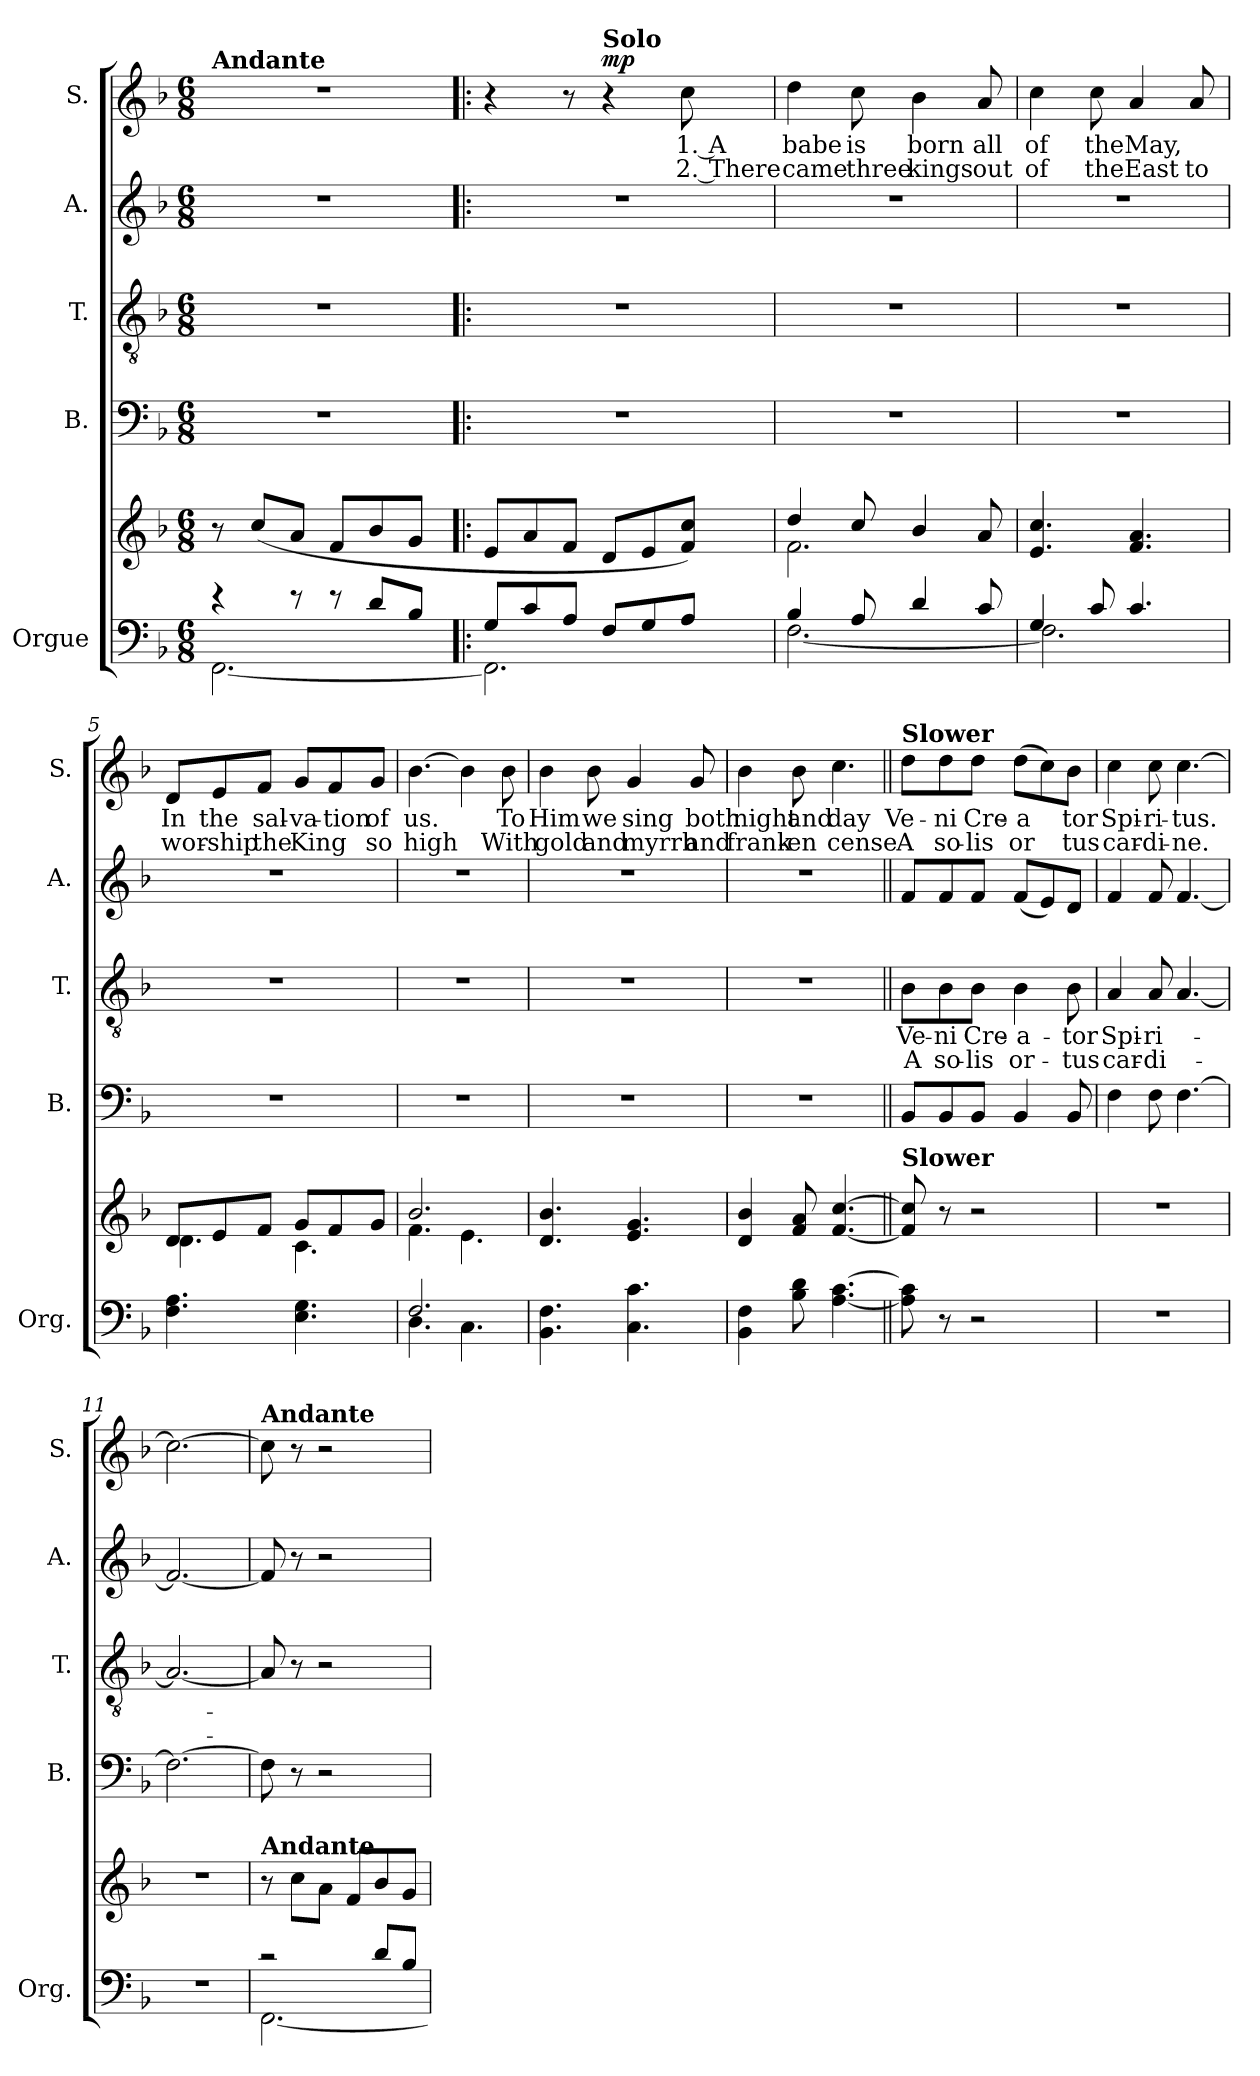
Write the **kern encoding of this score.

**kern	**kern	**kern	**kern	**text	**text	**kern	**kern	**text	**text	**dynam
*part5	*part5	*part4	*part3	*part3	*part3	*part2	*part1	*part1	*part1	*part1
*staff6	*staff5	*staff4	*staff3	*staff3	*staff3	*staff2	*staff1	*staff1	*staff1	*staff1
*I"Orgue	*	*I"B.	*I"T.	*	*	*I"A.	*I"S.	*	*	*
*I'Org.	*	*I'B.	*I'T.	*	*	*I'A.	*I'S.	*	*	*
*clefF4	*clefG2	*clefF4	*clefGv2	*	*	*clefG2	*clefG2	*	*	*
*k[b-]	*k[b-]	*k[b-]	*k[b-]	*	*	*k[b-]	*k[b-]	*	*	*
*M6/8	*M6/8	*M6/8	*M6/8	*	*	*M6/8	*M6/8	*	*	*
*MM90	*MM90	*MM90	*MM90	*	*	*MM90	*MM90	*	*	*
=1	=1	=1	=1	=1	=1	=1	=1	=1	=1	=1
*^	*	*	*	*	*	*	*	*	*	*
!	!	!	!	!	!	!	!	!LO:TX:a:B:t=Andante	!	!	!
4r	[2.FF\	8r	2.r	2.r	.	.	2.r	2.r	.	.	.
.	.	(8cc/L	.	.	.	.	.	.	.	.	.
8r	.	8a/J	.	.	.	.	.	.	.	.	.
8r	.	8f/L	.	.	.	.	.	.	.	.	.
8d/L	.	8b-/	.	.	.	.	.	.	.	.	.
8B-/J	.	8g/J	.	.	.	.	.	.	.	.	.
=2!|:	=2!|:	=2!|:	=2!|:	=2!|:	=2!|:	=2!|:	=2!|:	=2!|:	=2!|:	=2!|:	=2!|:
8G/L	2.FF\]	8e/L	2.r	2.r	.	.	2.r	4r	.	.	.
8c/	.	8a/	.	.	.	.	.	.	.	.	.
8A/J	.	8f/J	.	.	.	.	.	8r	.	.	.
!	!	!	!	!	!	!	!	!LO:TX:a:B:t=Solo	!	!	!
!	!	!	!	!	!	!	!	!	!	!	!LO:DY:a
8F/L	.	8d/L	.	.	.	.	.	4r	.	.	mp
8G/	.	8e/	.	.	.	.	.	.	.	.	.
!	!	!	!	!	!	!	!	!	!LO:LY:b	!LO:LY:b	!
8A/J	.	8f/ 8cc/J)	.	.	.	.	.	8cc\	1. A	2. There	.
=3	=3	=3	=3	=3	=3	=3	=3	=3	=3	=3	=3
*	*	*^	*	*	*	*	*	*	*	*	*
!	!	!	!	!	!	!	!	!	!	!LO:LY:b	!LO:LY:b	!
4B-/	[2.F\	4dd/	2.f\	2.r	2.r	.	.	2.r	4dd\	babe	came	.
!	!	!	!	!	!	!	!	!	!	!LO:LY:b	!LO:LY:b	!
8A/	.	8cc/	.	.	.	.	.	.	8cc\	is	three	.
!	!	!	!	!	!	!	!	!	!	!LO:LY:b	!LO:LY:b	!
4d/	.	4b-/	.	.	.	.	.	.	4b-\	born	kings	.
!	!	!	!	!	!	!	!	!	!	!LO:LY:b	!LO:LY:b	!
8c/	.	8a/	.	.	.	.	.	.	8a/	all	out	.
*	*	*v	*v	*	*	*	*	*	*	*	*	*
=4	=4	=4	=4	=4	=4	=4	=4	=4	=4	=4	=4
!	!	!	!	!	!	!	!	!	!LO:LY:b	!LO:LY:b	!
4G/	2.F\]	4.e/ 4.cc/	2.r	2.r	.	.	2.r	4cc\	of	of	.
!	!	!	!	!	!	!	!	!	!LO:LY:b	!LO:LY:b	!
8c/	.	.	.	.	.	.	.	8cc\	the	the	.
!	!	!	!	!	!	!	!	!	!LO:LY:b	!LO:LY:b	!
4.c/	.	4.f/ 4.a/	.	.	.	.	.	4a/	May,	East	.
!	!	!	!	!	!	!	!	!	!	!LO:LY:b	!
.	.	.	.	.	.	.	.	8a/	.	to	.
*v	*v	*	*	*	*	*	*	*	*	*	*
=5	=5	=5	=5	=5	=5	=5	=5	=5	=5	=5
*	*^	*	*	*	*	*	*	*	*	*
!	!	!	!	!	!	!	!	!	!LO:LY:b	!LO:LY:b	!
4.F\ 4.A\	8d/L	4.d\	2.r	2.r	.	.	2.r	8d/L	In	wor-	.
!	!	!	!	!	!	!	!	!	!LO:LY:b	!LO:LY:b	!
.	8e/	.	.	.	.	.	.	8e/	the	-ship	.
!	!	!	!	!	!	!	!	!	!LO:LY:b	!LO:LY:b	!
.	8f/J	.	.	.	.	.	.	8f/J	sal-	the	.
!	!	!	!	!	!	!	!	!	!LO:LY:b	!LO:LY:b	!
4.E\ 4.G\	8g/L	4.c\	.	.	.	.	.	8g/L	-va-	King	.
!	!	!	!	!	!	!	!	!	!LO:LY:b	!	!
.	8f/	.	.	.	.	.	.	8f/	-tion	.	.
!	!	!	!	!	!	!	!	!	!LO:LY:b	!LO:LY:b	!
.	8g/J	.	.	.	.	.	.	8g/J	of	so	.
=6	=6	=6	=6	=6	=6	=6	=6	=6	=6	=6	=6
*^	*	*	*	*	*	*	*	*	*	*	*
!	!	!	!	!	!	!	!	!	!	!LO:LY:b	!LO:LY:b	!
2.F/	4.D\	2.b-/	4.f\	2.r	2.r	.	.	2.r	[4.b-\	us.	high	.
.	4.C\	.	4.e\	.	.	.	.	.	4b-\]	.	.	.
!	!	!	!	!	!	!	!	!	!	!LO:LY:b	!LO:LY:b	!
.	.	.	.	.	.	.	.	.	8b-\	To	With	.
*v	*v	*	*	*	*	*	*	*	*	*	*	*
*	*v	*v	*	*	*	*	*	*	*	*	*
=7	=7	=7	=7	=7	=7	=7	=7	=7	=7	=7
!	!	!	!	!	!	!	!	!LO:LY:b	!LO:LY:b	!
4.BB-\ 4.F\	4.d/ 4.b-/	2.r	2.r	.	.	2.r	4b-\	Him	gold	.
!	!	!	!	!	!	!	!	!LO:LY:b	!LO:LY:b	!
.	.	.	.	.	.	.	8b-\	we	and	.
!	!	!	!	!	!	!	!	!LO:LY:b	!LO:LY:b	!
4.C\ 4.c\	4.e/ 4.g/	.	.	.	.	.	4g/	sing	myrrh	.
!	!	!	!	!	!	!	!	!LO:LY:b	!LO:LY:b	!
.	.	.	.	.	.	.	8g/	both	and	.
!!LO:LB:g=z
=8	=8	=8	=8	=8	=8	=8	=8	=8	=8	=8
!	!	!	!	!	!	!	!	!LO:LY:b	!LO:LY:b	!
4BB-\ 4F\	4d/ 4b-/	2.r	2.r	.	.	2.r	4b-\	night	frank-	.
!	!	!	!	!	!	!	!	!LO:LY:b	!LO:LY:b	!
8B-\ 8d\	8f/ 8a/	.	.	.	.	.	8b-\	and	-en	.
!	!	!	!	!	!	!	!	!LO:LY:b	!LO:LY:b	!
[4.A\ [4.c\	[4.f/ [4.cc/	.	.	.	.	.	4.cc\	day	cense	.
=9||	=9||	=9||	=9||	=9||	=9||	=9||	=9||	=9||	=9||	=9||
!	!	!	!	!	!	!	!LO:TX:a:B:t=Slower	!	!	!
!	!LO:TX:a:B:t=Slower	!	!	!	!	!	!	!	!	!
!	!	!	!	!LO:LY:b	!LO:LY:b	!	!	!LO:LY:b	!LO:LY:b	!
8A\] 8c\]	8f/] 8cc/]	8BB-/L	8B-\L	Ve-	A	8f/L	8dd\L	Ve-	A	.
!	!	!	!	!LO:LY:b	!LO:LY:b	!	!	!LO:LY:b	!LO:LY:b	!
8r	8r	8BB-/	8B-\	-ni	so-	8f/	8dd\	-ni	so-	.
!	!	!	!	!LO:LY:b	!LO:LY:b	!	!	!LO:LY:b	!LO:LY:b	!
2r	2r	8BB-/J	8B-\J	Cre-	-lis	8f/J	8dd\J	Cre-	-lis	.
!	!	!	!	!LO:LY:b	!LO:LY:b	!	!	!LO:LY:b	!LO:LY:b	!
.	.	4BB-/	4B-\	-a-	or-	(8f/L	(8dd\L	-a	or	.
.	.	.	.	.	.	8e/)	8cc\)	.	.	.
!	!	!	!	!LO:LY:b	!LO:LY:b	!	!	!LO:LY:b	!LO:LY:b	!
.	.	8BB-/	8B-\	-tor	-tus	8d/J	8b-\J	tor	tus	.
=10	=10	=10	=10	=10	=10	=10	=10	=10	=10	=10
!	!	!	!	!LO:LY:b	!LO:LY:b	!	!	!LO:LY:b	!LO:LY:b	!
2.r	2.r	4F\	4A/	Spi-	car-	4f/	4cc\	Spi-	car-	.
!	!	!	!	!LO:LY:b	!LO:LY:b	!	!	!LO:LY:b	!LO:LY:b	!
.	.	8F\	8A/	-ri-	-di-	8f/	8cc\	-ri-	-di-	.
!	!	!	!	!	!	!	!	!LO:LY:b	!LO:LY:b	!
.	.	[4.F\	[4.A/	.	.	[4.f/	[4.cc\	-tus.	-ne.	.
=11	=11	=11	=11	=11	=11	=11	=11	=11	=11	=11
2.r	2.r	2.F\_	2.A/_	.	.	2.f/_	2.cc\_	.	.	.
=12	=12	=12	=12	=12	=12	=12	=12	=12	=12	=12
*^	*	*	*	*	*	*	*	*	*	*
!	!	!	!	!	!	!	!	!LO:TX:a:B:t=Andante	!	!	!
!	!	!LO:TX:a:B:t=Andante	!	!	!	!	!	!	!	!	!
2r	[2.FF\	8r	8F\]	8A/]	.	.	8f/]	8cc\]	.	.	.
.	.	8cc\L	8r	8r	.	.	8r	8r	.	.	.
.	.	8a\J	2r	2r	.	.	2r	2r	.	.	.
.	.	8f/L	.	.	.	.	.	.	.	.	.
8d/L	.	8b-/	.	.	.	.	.	.	.	.	.
8B-/J	.	8g/J	.	.	.	.	.	.	.	.	.
*v	*v	*	*	*	*	*	*	*	*	*	*
=	=	=	=	=	=	=	=	=	=	=
*-	*-	*-	*-	*-	*-	*-	*-	*-	*-	*-
